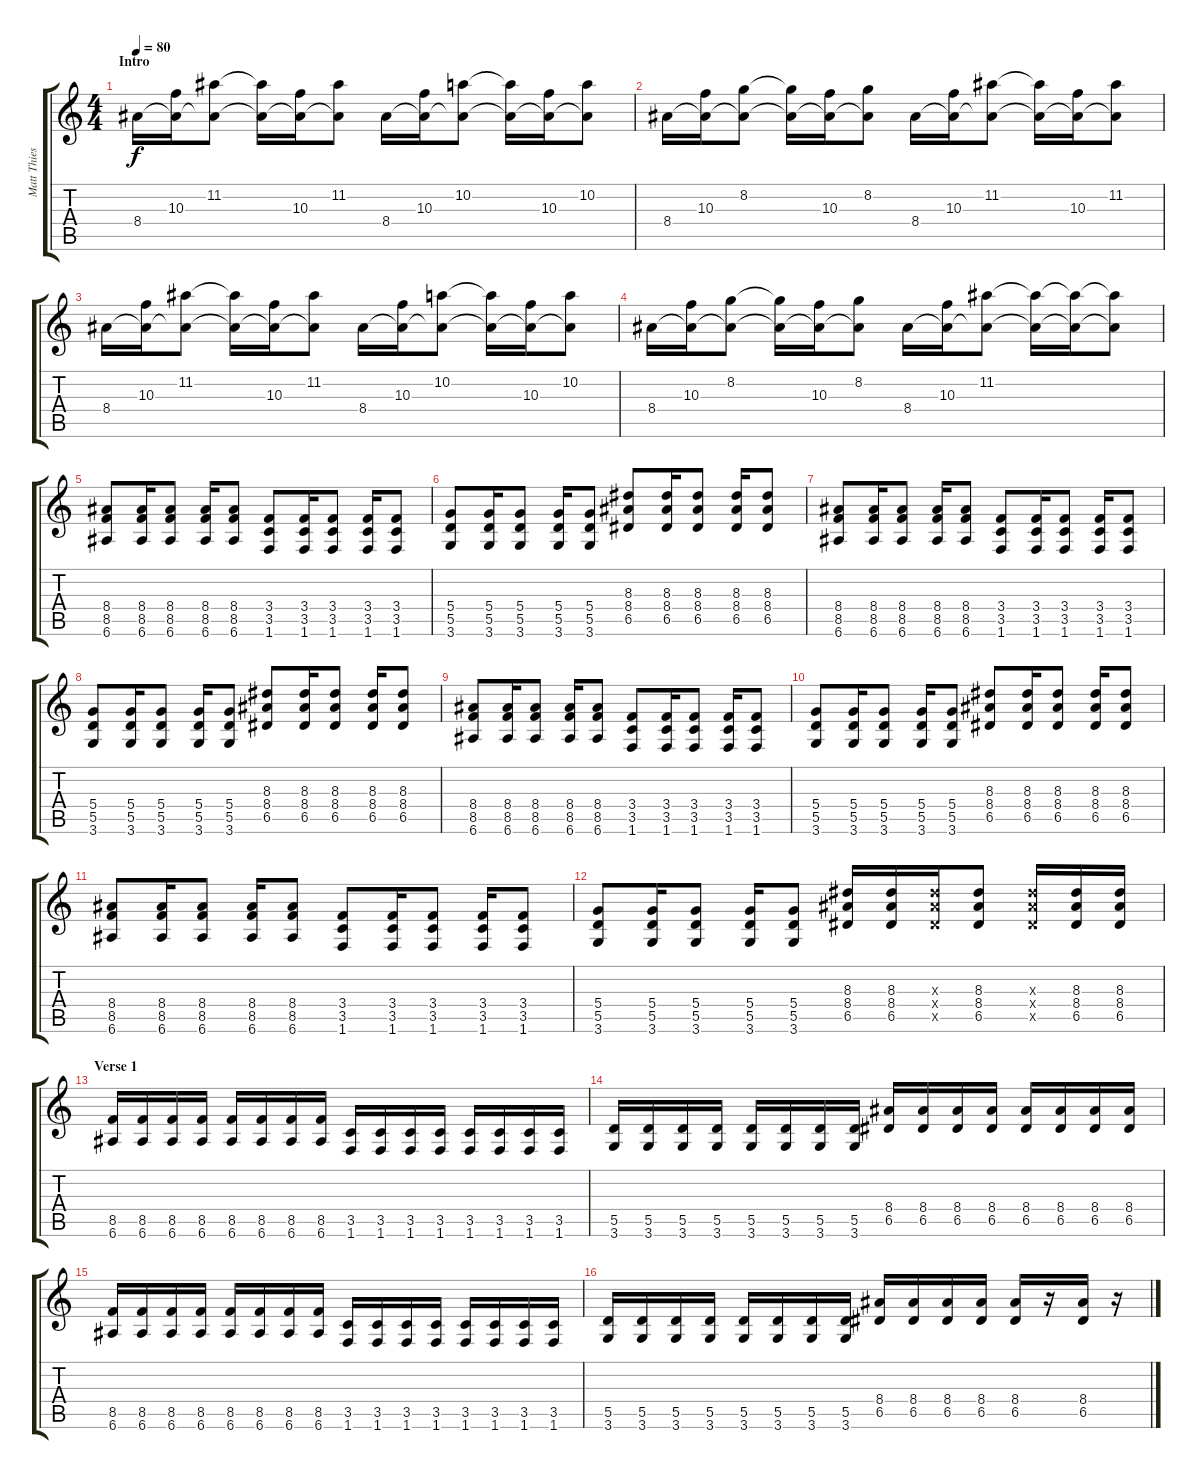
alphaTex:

\track ("Matt Thiesen" "Matt Thies") {instrument overdrivenguitar}
\staff {score tabs}
\tuning (E4 B3 G3 D3 A2 E2) {hide}
\ts (4 4)
\section ("" "Intro")
\tempo 80
\clef g2
\ks c
8.4.16{dy f volume 0 instrument overdrivenguitar} (10.3 8.4{t}).16{volume 13 instrument electricguitarclean} (11.2 8.4{t}).8 (11.2{t} 8.4{t}).16 (10.3 8.4{t}).16 (11.2 8.4{t}).8 8.4.16 (10.3 8.4{t}).16 (10.2 8.4{t}).8 (10.2{t} 8.4{t}).16 (10.3 8.4{t}).16 (10.2 8.4{t}).8 |
8.4.16 (10.3 8.4{t}).16 (8.2 8.4{t}).8 (8.2{t} 8.4{t}).16 (10.3 8.4{t}).16 (8.2 8.4{t}).8 8.4.16 (10.3 8.4{t}).16 (11.2 8.4{t}).8 (11.2{t} 8.4{t}).16 (10.3 8.4{t}).16 (11.2 8.4{t}).8 |
8.4.16 (10.3 8.4{t}).16 (11.2 8.4{t}).8 (11.2{t} 8.4{t}).16 (10.3 8.4{t}).16 (11.2 8.4{t}).8 8.4.16 (10.3 8.4{t}).16 (10.2 8.4{t}).8 (10.2{t} 8.4{t}).16 (10.3 8.4{t}).16 (10.2 8.4{t}).8 |
8.4.16 (10.3 8.4{t}).16 (8.2 8.4{t}).8 (8.2{t} 8.4{t}).16 (10.3 8.4{t}).16 (8.2 8.4{t}).8 8.4.16 (10.3 8.4{t}).16 (11.2 8.4{t}).8 (11.2{t} 8.4{t}).16 (11.2{t} 8.4{t}).16 (11.2{t} 8.4{t}).8 |
(8.4 8.5 6.6).8{instrument distortionguitar} (8.4 8.5 6.6).16 (8.4 8.5 6.6).8 (8.4 8.5 6.6).16 (8.4 8.5 6.6).8 (3.4 3.5 1.6).8 (3.4 3.5 1.6).16 (3.4 3.5 1.6).8 (3.4 3.5 1.6).16 (3.4 3.5 1.6).8 |
(5.4 5.5 3.6).8 (5.4 5.5 3.6).16 (5.4 5.5 3.6).8 (5.4 5.5 3.6).16 (5.4 5.5 3.6).8 (8.3 8.4 6.5).8 (8.3 8.4 6.5).16 (8.3 8.4 6.5).8 (8.3 8.4 6.5).16 (8.3 8.4 6.5).8 |
(8.4 8.5 6.6).8{instrument distortionguitar} (8.4 8.5 6.6).16 (8.4 8.5 6.6).8 (8.4 8.5 6.6).16 (8.4 8.5 6.6).8 (3.4 3.5 1.6).8 (3.4 3.5 1.6).16 (3.4 3.5 1.6).8 (3.4 3.5 1.6).16 (3.4 3.5 1.6).8 |
(5.4 5.5 3.6).8 (5.4 5.5 3.6).16 (5.4 5.5 3.6).8 (5.4 5.5 3.6).16 (5.4 5.5 3.6).8 (8.3 8.4 6.5).8 (8.3 8.4 6.5).16 (8.3 8.4 6.5).8 (8.3 8.4 6.5).16 (8.3 8.4 6.5).8 |
(8.4 8.5 6.6).8{instrument distortionguitar} (8.4 8.5 6.6).16 (8.4 8.5 6.6).8 (8.4 8.5 6.6).16 (8.4 8.5 6.6).8 (3.4 3.5 1.6).8 (3.4 3.5 1.6).16 (3.4 3.5 1.6).8 (3.4 3.5 1.6).16 (3.4 3.5 1.6).8 |
(5.4 5.5 3.6).8 (5.4 5.5 3.6).16 (5.4 5.5 3.6).8 (5.4 5.5 3.6).16 (5.4 5.5 3.6).8 (8.3 8.4 6.5).8 (8.3 8.4 6.5).16 (8.3 8.4 6.5).8 (8.3 8.4 6.5).16 (8.3 8.4 6.5).8 |
(8.4 8.5 6.6).8{instrument distortionguitar} (8.4 8.5 6.6).16 (8.4 8.5 6.6).8 (8.4 8.5 6.6).16 (8.4 8.5 6.6).8 (3.4 3.5 1.6).8 (3.4 3.5 1.6).16 (3.4 3.5 1.6).8 (3.4 3.5 1.6).16 (3.4 3.5 1.6).8 |
(5.4 5.5 3.6).8 (5.4 5.5 3.6).16 (5.4 5.5 3.6).8 (5.4 5.5 3.6).16 (5.4 5.5 3.6).8 (8.3 8.4 6.5).16 (8.3 8.4 6.5).16 (8.3{x} 8.4{x} 6.5{x}).16 (8.3 8.4 6.5).8 (8.3{x} 8.4{x} 6.5{x}).16 (8.3 8.4 6.5).16 (8.3 8.4 6.5).16 |
\section ("" "Verse 1")
(8.5 6.6).16{instrument electricguitarmuted} (8.5 6.6).16 (8.5 6.6).16 (8.5 6.6).16 (8.5 6.6).16 (8.5 6.6).16 (8.5 6.6).16 (8.5 6.6).16 (3.5 1.6).16 (3.5 1.6).16 (3.5 1.6).16 (3.5 1.6).16 (3.5 1.6).16 (3.5 1.6).16 (3.5 1.6).16 (3.5 1.6).16 |
(5.5 3.6).16 (5.5 3.6).16 (5.5 3.6).16 (5.5 3.6).16 (5.5 3.6).16 (5.5 3.6).16 (5.5 3.6).16 (5.5 3.6).16 (8.4 6.5).16 (8.4 6.5).16 (8.4 6.5).16 (8.4 6.5).16 (8.4 6.5).16 (8.4 6.5).16 (8.4 6.5).16 (8.4 6.5).16 |
(8.5 6.6).16{instrument electricguitarmuted} (8.5 6.6).16 (8.5 6.6).16 (8.5 6.6).16 (8.5 6.6).16 (8.5 6.6).16 (8.5 6.6).16 (8.5 6.6).16 (3.5 1.6).16 (3.5 1.6).16 (3.5 1.6).16 (3.5 1.6).16 (3.5 1.6).16 (3.5 1.6).16 (3.5 1.6).16 (3.5 1.6).16 |
(5.5 3.6).16 (5.5 3.6).16 (5.5 3.6).16 (5.5 3.6).16 (5.5 3.6).16 (5.5 3.6).16 (5.5 3.6).16 (5.5 3.6).16 (8.4 6.5).16 (8.4 6.5).16 (8.4 6.5).16 (8.4 6.5).16 (8.4 6.5).16{instrument overdrivenguitar} r.16 (8.4 6.5).16 r.16
